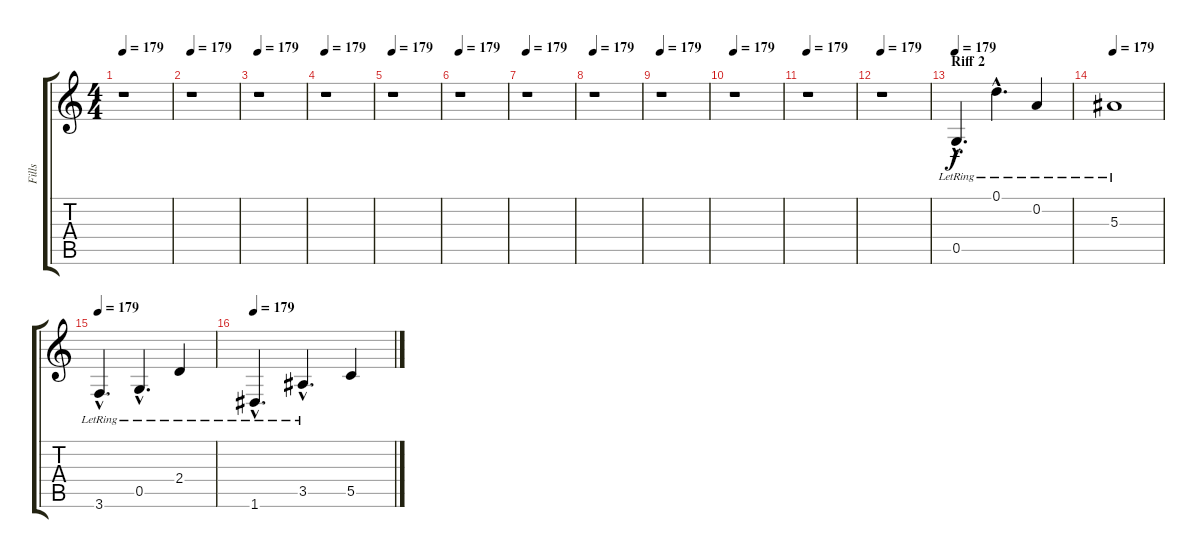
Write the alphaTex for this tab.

\track ("Fills" "Fills") {instrument acousticguitarsteel}
\staff {score tabs}
\tuning (D4 A3 F3 C3 G2 D2) {hide}
\ts (4 4)
\tempo 179
\clef g2
\ks c
r.1{dy f} |
\tempo 179
r.1 |
\tempo 179
r.1 |
\tempo 179
r.1 |
\tempo 179
r.1 |
\tempo 179
r.1 |
\tempo 179
r.1 |
\tempo 179
r.1 |
\tempo 179
r.1 |
\tempo 179
r.1 |
\tempo 179
r.1 |
\tempo 179
r.1 |
\section ("" "Riff 2")
\tempo 179
0.5{hac lr}.4{d volume 14 instrument acousticguitarsteel} 0.1{hac lr}.4{d} 0.2{lr}.4 |
\tempo 179
5.3{lr}.1 |
\tempo 179
3.6{hac lr}.4{d} 0.5{hac lr}.4{d} 2.4{lr}.4 |
\tempo 179
1.6{hac lr}.4{d} 3.5{hac lr}.4{d} 5.5.4
